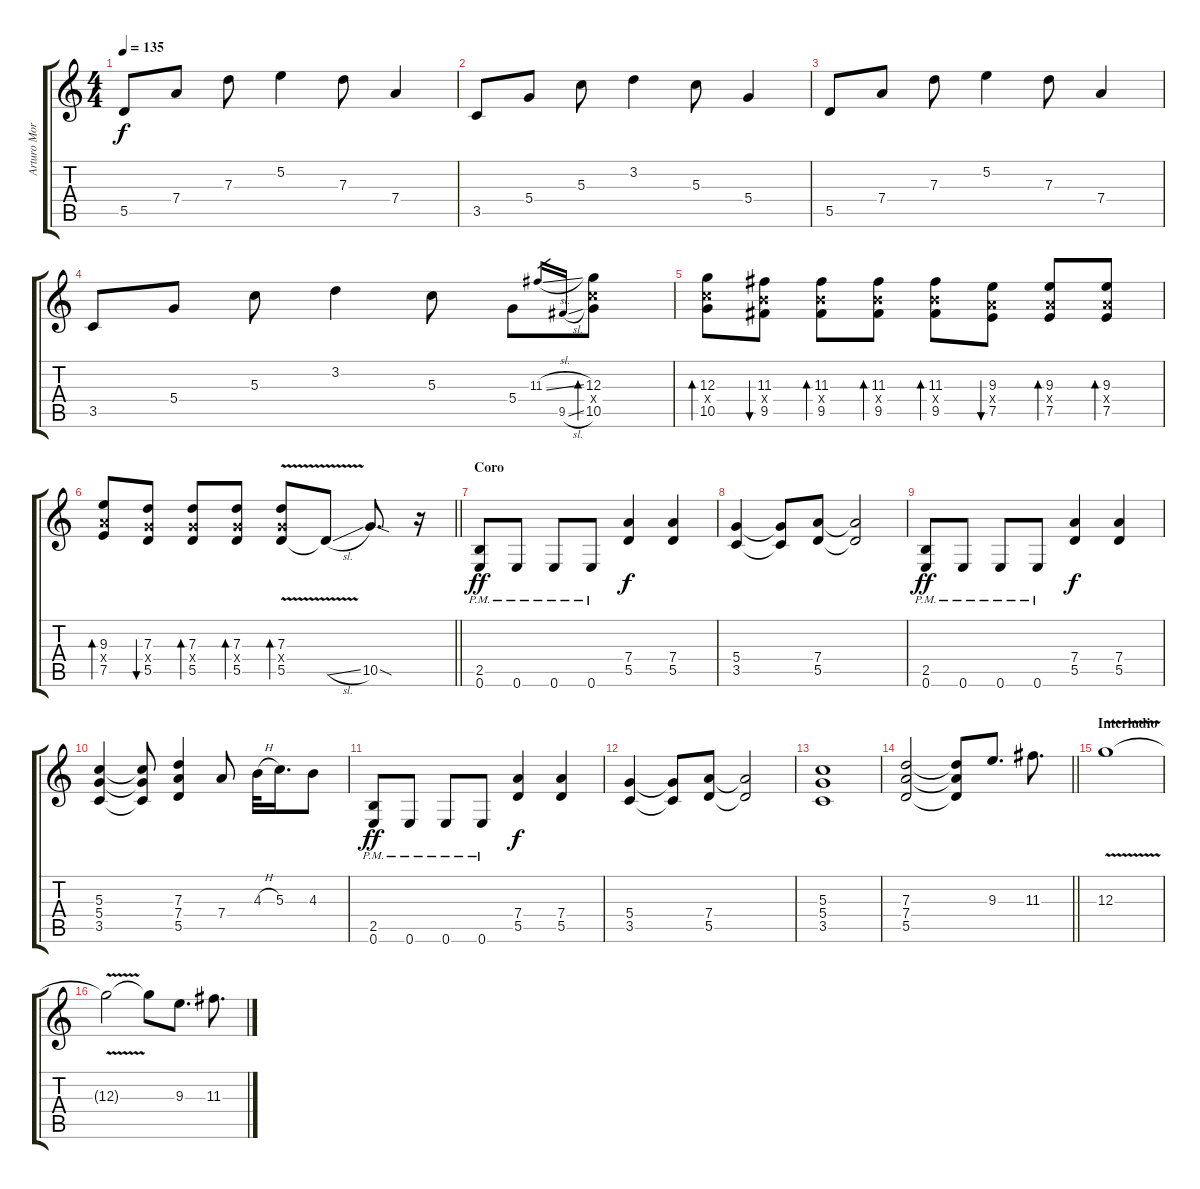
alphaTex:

\track ("Arturo Morras" "Arturo Mor") {instrument distortionguitar}
\staff {score tabs}
\tuning (E4 B3 G3 D3 A2 E2) {hide}
\ts (4 4)
\tempo 135
\clef g2
\ks c
5.5.8{dy f} 7.4.8 7.3.8 5.2.4 7.3.8 7.4.4 |
3.5.8 5.4.8 5.3.8 3.2.4 5.3.8 5.4.4 |
5.5.8 7.4.8 7.3.8 5.2.4 7.3.8 7.4.4 |
3.5.8 5.4.8 5.3.8 3.2.4 5.3.8 5.4.8 11.3{sl}.16{gr} 9.5{sl}.16{gr} (12.3 10.4{x} 10.5).8{bd 30} |
(12.3 10.4{x} 10.5).8{bd 30} (11.3 9.4{x} 9.5).8{bu 30} (11.3 9.4{x} 9.5).8{bd 30} (11.3 9.4{x} 9.5).8{bd 30} (11.3 9.4{x} 9.5).8{bd 30} (9.3 7.4{x} 7.5).8{bu 30} (9.3 7.4{x} 7.5).8{bd 30} (9.3 7.4{x} 7.5).8{bd 30} |
\barLineRight lightlight
(9.3 7.4{x} 7.5).8{bd 30} (7.3 5.4{x} 5.5).8{bu 30} (7.3 5.4{x} 5.5).8{bd 30} (7.3 5.4{x} 5.5).8{bd 30} (7.3{v} 5.4{x} 5.5{v}).8{bd 30} 5.5{sl t}.8 10.5{sod}.8{d} r.16 |
\section ("" "Coro")
(2.5{pm} 0.6{pm}).8{dy ff} 0.6{pm}.8 0.6{pm}.8 0.6{pm}.8 (7.4 5.5).4{dy f} (7.4 5.5).4 |
(5.4 3.5).4 (5.4{t} 3.5{t}).8 (7.4 5.5).8 (7.4{t} 5.5{t}).2 |
(2.5{pm} 0.6{pm}).8{dy ff} 0.6{pm}.8 0.6{pm}.8 0.6{pm}.8 (7.4 5.5).4{dy f} (7.4 5.5).4 |
(5.3 5.4 3.5).4 (5.3{t} 5.4{t} 3.5{t}).8 (7.3 7.4 5.5).4 7.4.8 4.3{h}.32 5.3.16{d} 4.3.8 |
(2.5{pm} 0.6{pm}).8{dy ff} 0.6{pm}.8 0.6{pm}.8 0.6{pm}.8 (7.4 5.5).4{dy f} (7.4 5.5).4 |
(5.4 3.5).4 (5.4{t} 3.5{t}).8 (7.4 5.5).8 (7.4{t} 5.5{t}).2 |
(5.3 5.4 3.5).1 |
\barLineRight lightlight
(7.3 7.4 5.5).2 (7.3{t} 7.4{t} 5.5{t}).8 9.3.8{d volume 14} 11.3.8{d} |
\section ("" "Interludio")
12.3{v}.1{volume 14} |
12.3{t}.2 12.3{t}.8 9.3.8{d} 11.3.8{d}
